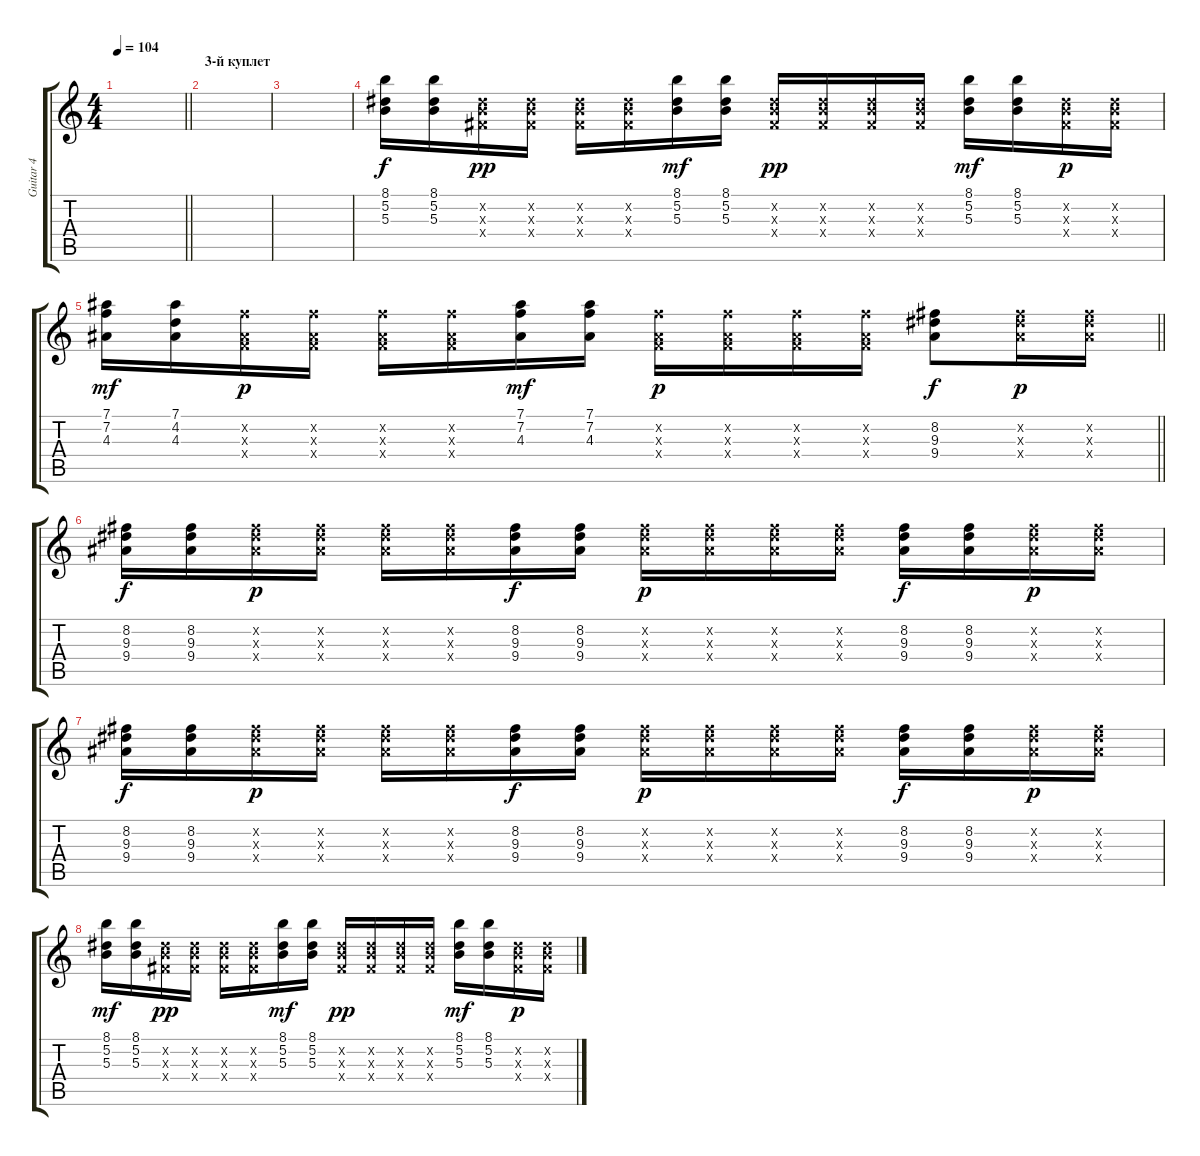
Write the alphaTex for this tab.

\track ("Guitar 4" "Guitar 4") {instrument electricguitarclean}
\staff {score tabs}
\tuning (Eb4 Bb3 Gb3 Db3 Ab2 Eb2) {hide}
\ts (4 4)
\tempo 104
\clef g2
\barLineRight lightlight
\ks c
|
\section ("" "3-й куплет")
|
|
(8.1 5.2 5.3).16 (8.1 5.2 5.3).16 (5.2{x} 5.3{x} 5.4{x}).16{dy pp} (5.2{x} 5.3{x} 5.4{x}).16 (5.2{x} 5.3{x} 5.4{x}).16 (5.2{x} 5.3{x} 5.4{x}).16 (8.1 5.2 5.3).16{dy mf} (8.1 5.2 5.3).16 (5.2{x} 5.3{x} 5.4{x}).16{dy pp} (5.2{x} 5.3{x} 5.4{x}).16 (5.2{x} 5.3{x} 5.4{x}).16 (5.2{x} 5.3{x} 5.4{x}).16 (8.1 5.2 5.3).16{dy mf} (8.1 5.2 5.3).16 (5.2{x} 5.3{x} 5.4{x}).16{dy p} (5.2{x} 5.3{x} 5.4{x}).16 |
\barLineRight lightlight
(7.1 7.2 4.3).16{dy mf} (7.1 4.2 4.3).16 (7.2{x} 4.3{x} 4.4{x}).16{dy p} (7.2{x} 4.3{x} 4.4{x}).16 (7.2{x} 4.3{x} 4.4{x}).16 (7.2{x} 4.3{x} 4.4{x}).16 (7.1 7.2 4.3).16{dy mf} (7.1 7.2 4.3).16 (7.2{x} 4.3{x} 4.4{x}).16{dy p} (7.2{x} 4.3{x} 4.4{x}).16 (7.2{x} 4.3{x} 4.4{x}).16 (7.2{x} 4.3{x} 4.4{x}).16 (8.2 9.3 9.4).8{dy f} (8.2{x} 9.3{x} 9.4{x}).16{dy p} (8.2{x} 9.3{x} 9.4{x}).16 |
\section ("" "")
(8.2 9.3 9.4).16{dy f} (8.2 9.3 9.4).16 (8.2{x} 9.3{x} 9.4{x}).16{dy p} (8.2{x} 9.3{x} 9.4{x}).16 (8.2{x} 9.3{x} 9.4{x}).16 (8.2{x} 9.3{x} 9.4{x}).16 (8.2 9.3 9.4).16{dy f} (8.2 9.3 9.4).16 (8.2{x} 9.3{x} 9.4{x}).16{dy p} (8.2{x} 9.3{x} 9.4{x}).16 (8.2{x} 9.3{x} 9.4{x}).16 (8.2{x} 9.3{x} 9.4{x}).16 (8.2 9.3 9.4).16{dy f} (8.2 9.3 9.4).16 (8.2{x} 9.3{x} 9.4{x}).16{dy p} (8.2{x} 9.3{x} 9.4{x}).16 |
(8.2 9.3 9.4).16{dy f} (8.2 9.3 9.4).16 (8.2{x} 9.3{x} 9.4{x}).16{dy p} (8.2{x} 9.3{x} 9.4{x}).16 (8.2{x} 9.3{x} 9.4{x}).16 (8.2{x} 9.3{x} 9.4{x}).16 (8.2 9.3 9.4).16{dy f} (8.2 9.3 9.4).16 (8.2{x} 9.3{x} 9.4{x}).16{dy p} (8.2{x} 9.3{x} 9.4{x}).16 (8.2{x} 9.3{x} 9.4{x}).16 (8.2{x} 9.3{x} 9.4{x}).16 (8.2 9.3 9.4).16{dy f} (8.2 9.3 9.4).16 (8.2{x} 9.3{x} 9.4{x}).16{dy p} (8.2{x} 9.3{x} 9.4{x}).16 |
(8.1 5.2 5.3).16{dy mf} (8.1 5.2 5.3).16 (5.2{x} 5.3{x} 5.4{x}).16{dy pp} (5.2{x} 5.3{x} 5.4{x}).16 (5.2{x} 5.3{x} 5.4{x}).16 (5.2{x} 5.3{x} 5.4{x}).16 (8.1 5.2 5.3).16{dy mf} (8.1 5.2 5.3).16 (5.2{x} 5.3{x} 5.4{x}).16{dy pp} (5.2{x} 5.3{x} 5.4{x}).16 (5.2{x} 5.3{x} 5.4{x}).16 (5.2{x} 5.3{x} 5.4{x}).16 (8.1 5.2 5.3).16{dy mf} (8.1 5.2 5.3).16 (5.2{x} 5.3{x} 5.4{x}).16{dy p} (5.2{x} 5.3{x} 5.4{x}).16
